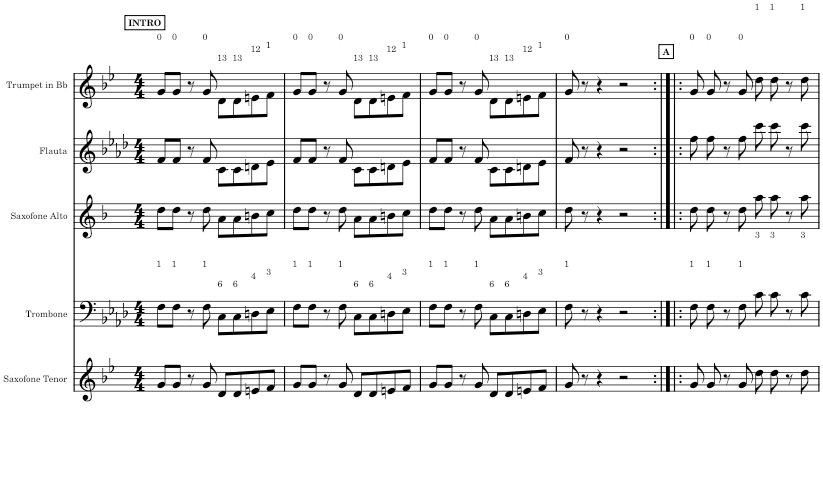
**kern	**kern	**kern	**kern	**kern
*part5	*part4	*part3	*part2	*part1
*staff5	*staff4	*staff3	*staff2	*staff1
*I"Saxofone Tenor	*I"Trombone	*I"Saxofone Alto	*I"Flauta	*I"Trumpet in Bb
*I'Sax. Tn.	*I'Trb	*	*I'Fl	*I'Tpt.
*clefG2	*clefF4	*clefG2	*clefG2	*clefG2
*Trd8c14	*	*Trd5c9	*	*Trd1c2
*k[b-e-]	*k[b-e-a-d-]	*k[b-]	*k[b-e-a-d-]	*k[b-e-]
*B-:	*A-:	*F:	*A-:	*B-:
*M4/4	*M4/4	*M4/4	*M4/4	*M4/4
!!LO:REH:place=s1:a:B:cj:t=INTRO
=1	=1	=1	=1	=1
!	!	!	!	!LO:TX:a:t=0
!	!LO:TX:a:t=1	!	!	!
8g/L	8F\L	8dd\L	8f/L	8g/L
!	!	!	!	!LO:TX:a:t=0
!	!LO:TX:a:t=1	!	!	!
8g/J	8F\J	8dd\J	8f/J	8g/J
8r	8r	8r	8r	8r
!	!	!	!	!LO:TX:a:t=0
!	!LO:TX:a:t=1	!	!	!
8g/	8F\	8dd\	8f/	8g/
!	!	!	!	!LO:TX:a:t=13
!	!LO:TX:a:t=6	!	!	!
8d/L	8C\L	8a\L	8c\L	8d\L
!	!	!	!	!LO:TX:a:t=13
!	!LO:TX:a:t=6	!	!	!
8d/	8C\	8a\	8c\	8d\
!	!	!	!	!LO:TX:a:t=12
!	!LO:TX:a:t=4	!	!	!
8en/	8Dn\	8bn\	8dn\	8en\
!	!	!	!	!LO:TX:a:t=1
!	!LO:TX:a:t=3	!	!	!
8f/J	8E-\J	8cc\J	8e-\J	8f\J
=2	=2	=2	=2	=2
!	!	!	!	!LO:TX:a:t=0
!	!LO:TX:a:t=1	!	!	!
8g/L	8F\L	8dd\L	8f/L	8g/L
!	!	!	!	!LO:TX:a:t=0
!	!LO:TX:a:t=1	!	!	!
8g/J	8F\J	8dd\J	8f/J	8g/J
8r	8r	8r	8r	8r
!	!	!	!	!LO:TX:a:t=0
!	!LO:TX:a:t=1	!	!	!
8g/	8F\	8dd\	8f/	8g/
!	!	!	!	!LO:TX:a:t=13
!	!LO:TX:a:t=6	!	!	!
8d/L	8C\L	8a\L	8c\L	8d\L
!	!	!	!	!LO:TX:a:t=13
!	!LO:TX:a:t=6	!	!	!
8d/	8C\	8a\	8c\	8d\
!	!	!	!	!LO:TX:a:t=12
!	!LO:TX:a:t=4	!	!	!
8en/	8Dn\	8bn\	8dn\	8en\
!	!	!	!	!LO:TX:a:t=1
!	!LO:TX:a:t=3	!	!	!
8f/J	8E-\J	8cc\J	8e-\J	8f\J
=3	=3	=3	=3	=3
!	!	!	!	!LO:TX:a:t=0
!	!LO:TX:a:t=1	!	!	!
8g/L	8F\L	8dd\L	8f/L	8g/L
!	!	!	!	!LO:TX:a:t=0
!	!LO:TX:a:t=1	!	!	!
8g/J	8F\J	8dd\J	8f/J	8g/J
8r	8r	8r	8r	8r
!	!	!	!	!LO:TX:a:t=0
!	!LO:TX:a:t=1	!	!	!
8g/	8F\	8dd\	8f/	8g/
!	!	!	!	!LO:TX:a:t=13
!	!LO:TX:a:t=6	!	!	!
8d/L	8C\L	8a\L	8c\L	8d\L
!	!	!	!	!LO:TX:a:t=13
!	!LO:TX:a:t=6	!	!	!
8d/	8C\	8a\	8c\	8d\
!	!	!	!	!LO:TX:a:t=12
!	!LO:TX:a:t=4	!	!	!
8en/	8Dn\	8bn\	8dn\	8en\
!	!	!	!	!LO:TX:a:t=1
!	!LO:TX:a:t=3	!	!	!
8f/J	8E-\J	8cc\J	8e-\J	8f\J
=4	=4	=4	=4	=4
!	!	!	!	!LO:TX:a:t=0
!	!LO:TX:a:t=1	!	!	!
8g/	8F\	8dd\	8f/	8g/
8r	8r	8r	8r	8r
4r	4r	4r	4r	4r
2r	2r	2r	2r	2r
!!LO:REH:place=s1:a:B:cj:t=A
=5:|!|:	=5:|!|:	=5:|!|:	=5:|!|:	=5:|!|:
!	!	!	!	!LO:TX:a:t=0
!	!LO:TX:a:t=1	!	!	!
8g/	8F\	8dd\	8ff\	8g/
!	!	!	!	!LO:TX:a:t=0
!	!LO:TX:a:t=1	!	!	!
8g/	8F\	8dd\	8ff\	8g/
8r	8r	8r	8r	8r
!	!	!	!	!LO:TX:a:t=0
!	!LO:TX:a:t=1	!	!	!
8g/	8F\	8dd\	8ff\	8g/
!	!	!	!	!LO:TX:a:t=1
!	!LO:TX:a:t=3	!	!	!
8dd\	8c\	8aa\	8ccc\	8dd\
!	!	!	!	!LO:TX:a:t=1
!	!LO:TX:a:t=3	!	!	!
8dd\	8c\	8aa\	8ccc\	8dd\
8r	8r	8r	8r	8r
!	!	!	!	!LO:TX:a:t=1
!	!LO:TX:a:t=3	!	!	!
8dd\	8c\	8aa\	8ccc\	8dd\
=	=	=	=	=
*-	*-	*-	*-	*-
